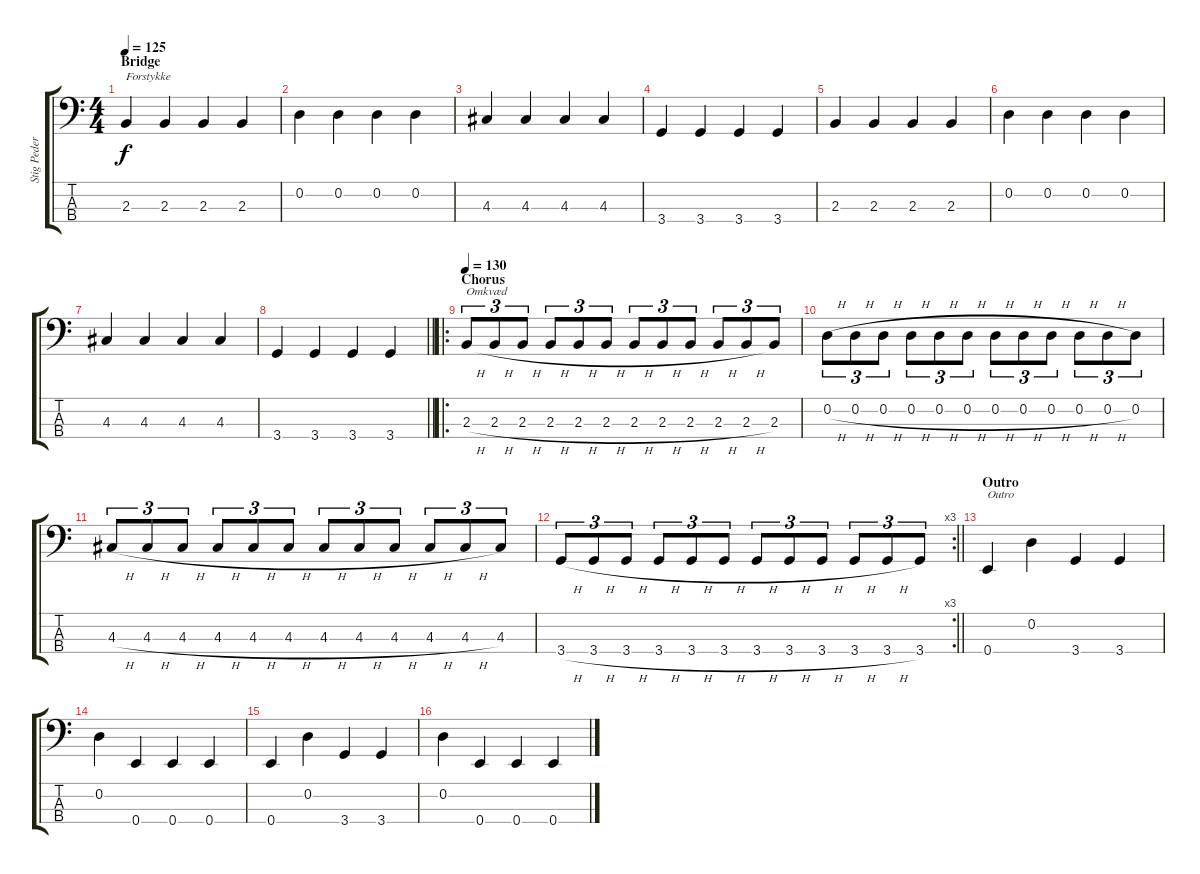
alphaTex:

\track ("Stig Pedersen (Bas)" "Stig Peder") {instrument electricbasspick}
\staff {score tabs}
\tuning (G2 D2 A1 E1) {hide}
\ts (4 4)
\section ("" "Bridge")
\tempo 125
\clef f4
\ks c
2.3.4{txt "Forstykke" dy f} 2.3.4 2.3.4 2.3.4 |
0.2.4 0.2.4 0.2.4 0.2.4 |
4.3.4 4.3.4 4.3.4 4.3.4 |
3.4.4 3.4.4 3.4.4 3.4.4 |
2.3.4 2.3.4 2.3.4 2.3.4 |
0.2.4 0.2.4 0.2.4 0.2.4 |
4.3.4 4.3.4 4.3.4 4.3.4 |
\barLineRight lightlight
3.4.4 3.4.4 3.4.4 3.4.4 |
\ro
\section ("" "Chorus")
\tempo 130
2.3{h}.8{tu (3 2) txt "Omkvæd"} 2.3{h}.8{tu (3 2)} 2.3{h}.8{tu (3 2)} 2.3{h}.8{tu (3 2)} 2.3{h}.8{tu (3 2)} 2.3{h}.8{tu (3 2)} 2.3{h}.8{tu (3 2)} 2.3{h}.8{tu (3 2)} 2.3{h}.8{tu (3 2)} 2.3{h}.8{tu (3 2)} 2.3{h}.8{tu (3 2)} 2.3.8{tu (3 2)} |
0.2{h}.8{tu (3 2)} 0.2{h}.8{tu (3 2)} 0.2{h}.8{tu (3 2)} 0.2{h}.8{tu (3 2)} 0.2{h}.8{tu (3 2)} 0.2{h}.8{tu (3 2)} 0.2{h}.8{tu (3 2)} 0.2{h}.8{tu (3 2)} 0.2{h}.8{tu (3 2)} 0.2{h}.8{tu (3 2)} 0.2{h}.8{tu (3 2)} 0.2.8{tu (3 2)} |
4.3{h}.8{tu (3 2)} 4.3{h}.8{tu (3 2)} 4.3{h}.8{tu (3 2)} 4.3{h}.8{tu (3 2)} 4.3{h}.8{tu (3 2)} 4.3{h}.8{tu (3 2)} 4.3{h}.8{tu (3 2)} 4.3{h}.8{tu (3 2)} 4.3{h}.8{tu (3 2)} 4.3{h}.8{tu (3 2)} 4.3{h}.8{tu (3 2)} 4.3.8{tu (3 2)} |
\rc 3
\barLineRight lightlight
3.4{h}.8{tu (3 2)} 3.4{h}.8{tu (3 2)} 3.4{h}.8{tu (3 2)} 3.4{h}.8{tu (3 2)} 3.4{h}.8{tu (3 2)} 3.4{h}.8{tu (3 2)} 3.4{h}.8{tu (3 2)} 3.4{h}.8{tu (3 2)} 3.4{h}.8{tu (3 2)} 3.4{h}.8{tu (3 2)} 3.4{h}.8{tu (3 2)} 3.4.8{tu (3 2)} |
\section ("" "Outro")
0.4.4{txt "Outro"} 0.2.4 3.4.4 3.4.4 |
0.2.4 0.4.4 0.4.4 0.4.4 |
0.4.4 0.2.4 3.4.4 3.4.4 |
0.2.4 0.4.4 0.4.4 0.4.4
